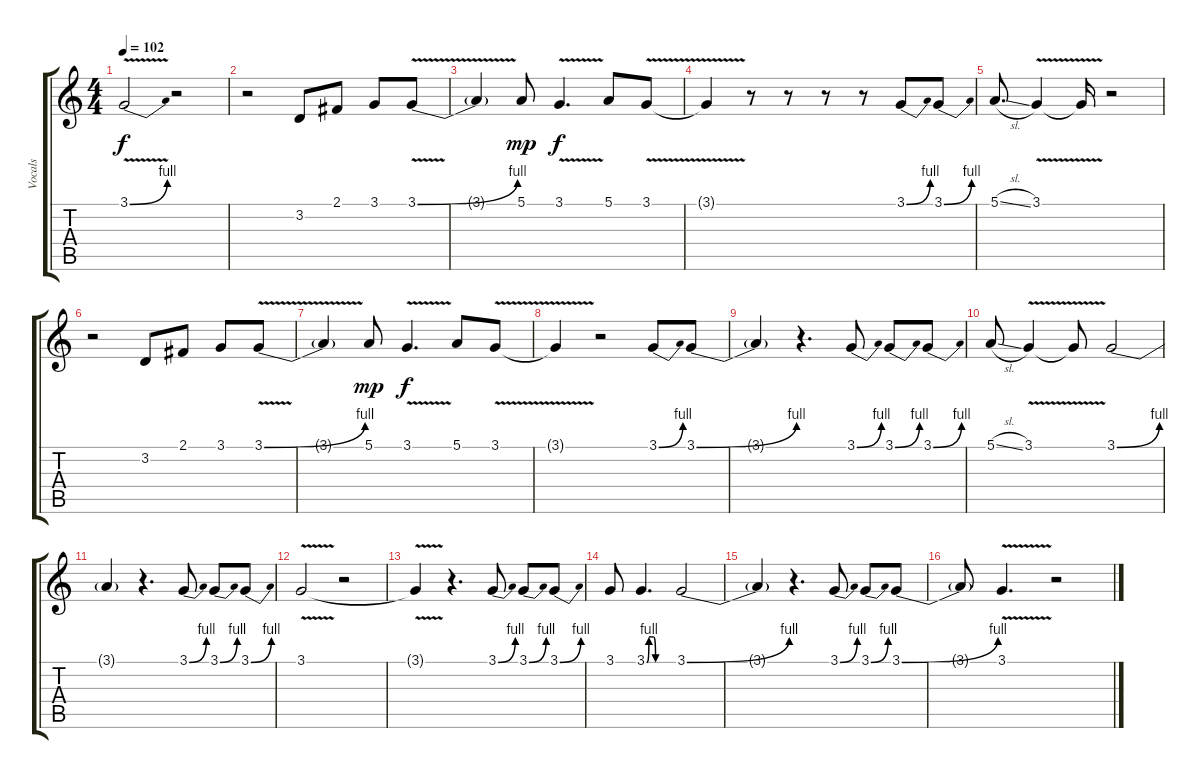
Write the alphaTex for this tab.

\track ("Vocals" "Vocals") {instrument tuba}
\staff {score tabs}
\tuning (E4 B3 G3 D3 A2 E2) {hide}
\ts (4 4)
\tempo 102
\clef g2
\ks c
3.1{be (bend 0 0 60 4) v}.2{dy f} r.2 |
r.2 3.2.8 2.1.8 3.1.8 3.1{be (bend 0 0 60 4) v}.8 |
3.1{t}.4 5.1.8{dy mp} 3.1{v}.4{d dy f} 5.1.8 3.1{v}.8 |
3.1{t}.4 r.8 r.8 r.8 r.8 3.1{be (bend 0 0 60 4)}.8 3.1{be (bend 0 0 60 4)}.8 |
5.1{sl}.8{d} 3.1{v}.4 3.1{t}.16 r.2 |
r.2 3.2.8 2.1.8 3.1.8 3.1{be (bend 0 0 60 4) v}.8 |
3.1{t}.4 5.1.8{dy mp} 3.1{v}.4{d dy f} 5.1.8 3.1{v}.8 |
3.1{t}.4 r.2 3.1{be (bend 0 0 60 4)}.8 3.1{be (bend 0 0 60 4)}.8 |
3.1{t}.4 r.4{d} 3.1{be (bend 0 0 60 4)}.8 3.1{be (bend 0 0 60 4)}.8 3.1{be (bend 0 0 60 4)}.8 |
5.1{sl}.8 3.1{v}.4 3.1{t}.8 3.1{be (bend 0 0 60 4)}.2 |
3.1{t}.4 r.4{d} 3.1{be (bend 0 0 60 4)}.8 3.1{be (bend 0 0 60 4)}.8 3.1{be (bend 0 0 60 4)}.8 |
3.1{v}.2 r.2 |
3.1{t}.4 r.4{d} 3.1{be (bend 0 0 60 4)}.8 3.1{be (bend 0 0 60 4)}.8 3.1{be (bend 0 0 60 4)}.8 |
3.1.8 3.1{be (custom 0 0 5 4 10 4 15 4 20 0 30 0 60 0)}.4{d} 3.1{be (bend 0 0 60 4)}.2 |
3.1{t}.4 r.4{d} 3.1{be (bend 0 0 60 4)}.8 3.1{be (bend 0 0 60 4)}.8 3.1{be (bend 0 0 60 4)}.8 |
3.1{t}.8 3.1{v}.4{d} r.2
